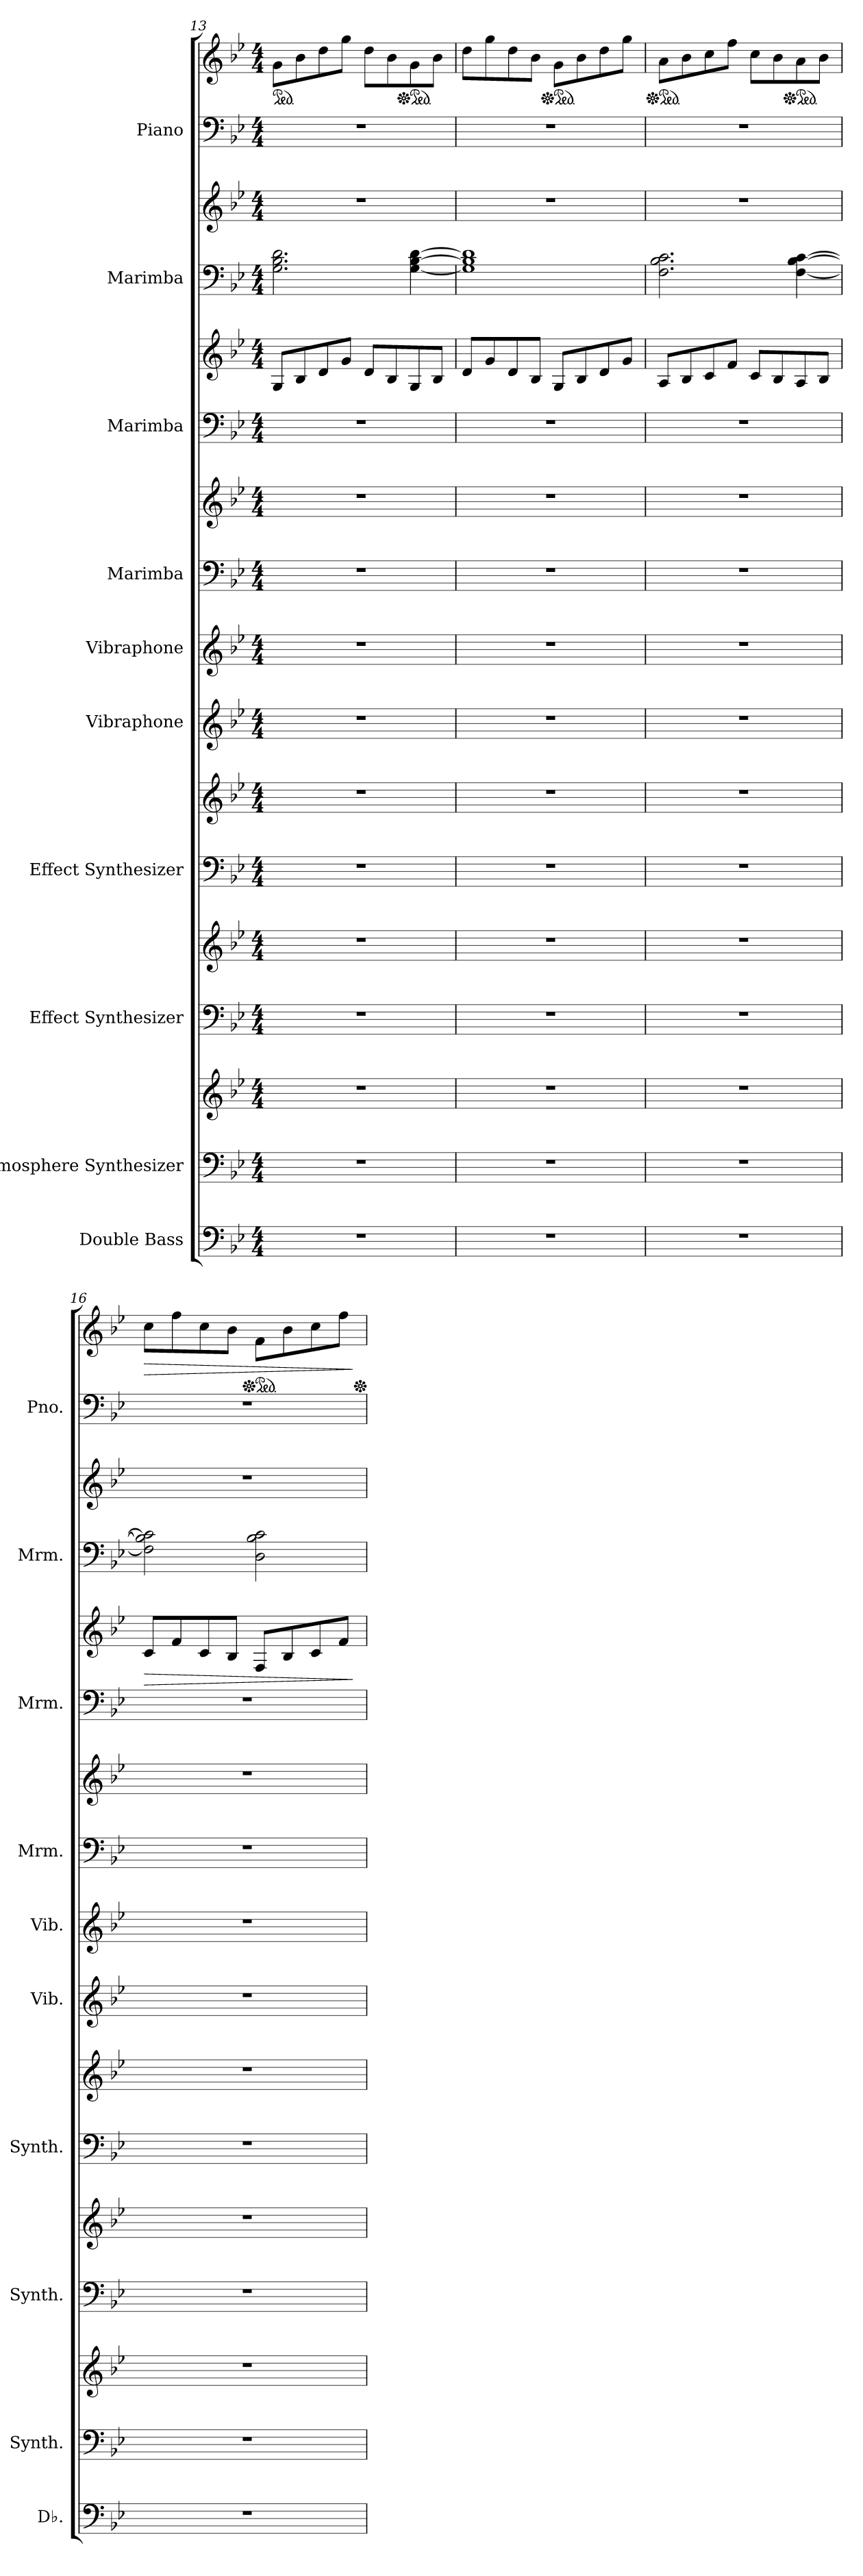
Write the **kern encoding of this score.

**kern	**kern	**kern	**kern	**kern	**kern	**kern	**kern	**kern	**kern	**kern	**kern	**kern	**dynam	**kern	**kern	**kern	**kern	**dynam
*part10	*part9	*part9	*part8	*part8	*part7	*part7	*part6	*part5	*part4	*part4	*part3	*part3	*part3	*part2	*part2	*part1	*part1	*part1
*staff17	*staff16	*staff15	*staff14	*staff13	*staff12	*staff11	*staff10	*staff9	*staff8	*staff7	*staff6	*staff5	*staff5/6	*staff4	*staff3	*staff2	*staff1	*staff1/2
*I"Double Bass	*I"Atmosphere Synthesizer	*	*I"Effect Synthesizer	*	*I"Effect Synthesizer	*	*I"Vibraphone	*I"Vibraphone	*I"Marimba	*	*I"Marimba	*	*	*I"Marimba	*	*I"Piano	*	*
*I'Db.	*I'Synth.	*	*I'Synth.	*	*I'Synth.	*	*I'Vib.	*I'Vib.	*I'Mrm.	*	*I'Mrm.	*	*	*I'Mrm.	*	*I'Pno.	*	*
*clefF4	*clefF4	*clefG2	*clefF4	*clefG2	*clefF4	*clefG2	*clefG2	*clefG2	*clefF4	*clefG2	*clefF4	*clefG2	*	*clefF4	*clefG2	*clefF4	*clefG2	*
*ITrd7c12	*	*	*	*	*	*	*	*	*	*	*	*	*	*	*	*	*	*
*k[b-e-]	*k[b-e-]	*k[b-e-]	*k[b-e-]	*k[b-e-]	*k[b-e-]	*k[b-e-]	*k[b-e-]	*k[b-e-]	*k[b-e-]	*k[b-e-]	*k[b-e-]	*k[b-e-]	*	*k[b-e-]	*k[b-e-]	*k[b-e-]	*k[b-e-]	*
*M4/4	*M4/4	*M4/4	*M4/4	*M4/4	*M4/4	*M4/4	*M4/4	*M4/4	*M4/4	*M4/4	*M4/4	*M4/4	*	*M4/4	*M4/4	*M4/4	*M4/4	*
*	*	*	*	*	*	*	*	*	*	*	*	*	*	*	*	*	*ped	*
=13	=13	=13	=13	=13	=13	=13	=13	=13	=13	=13	=13	=13	=13	=13	=13	=13	=13	=13
1r	1r	1r	1r	1r	1r	1r	1r	1r	1r	1r	1r	8G/L	.	2.G\ 2.B-\ 2.d\	1r	1r	8g\L	.
.	.	.	.	.	.	.	.	.	.	.	.	8B-/	.	.	.	.	8b-\	.
.	.	.	.	.	.	.	.	.	.	.	.	8d/	.	.	.	.	8dd\	.
.	.	.	.	.	.	.	.	.	.	.	.	8g/J	.	.	.	.	8gg\J	.
.	.	.	.	.	.	.	.	.	.	.	.	8d/L	.	.	.	.	8dd\L	.
.	.	.	.	.	.	.	.	.	.	.	.	8B-/	.	.	.	.	8b-\	.
*	*	*	*	*	*	*	*	*	*	*	*	*	*	*	*	*	*Xped	*
*	*	*	*	*	*	*	*	*	*	*	*	*	*	*	*	*	*ped	*
.	.	.	.	.	.	.	.	.	.	.	.	8G/	.	[4G\ [4B-\ [4d\	.	.	8g\	.
.	.	.	.	.	.	.	.	.	.	.	.	8B-/J	.	.	.	.	8b-\J	.
=14	=14	=14	=14	=14	=14	=14	=14	=14	=14	=14	=14	=14	=14	=14	=14	=14	=14	=14
1r	1r	1r	1r	1r	1r	1r	1r	1r	1r	1r	1r	8d/L	.	1G] 1B-] 1d]	1r	1r	8dd\L	.
.	.	.	.	.	.	.	.	.	.	.	.	8g/	.	.	.	.	8gg\	.
.	.	.	.	.	.	.	.	.	.	.	.	8d/	.	.	.	.	8dd\	.
.	.	.	.	.	.	.	.	.	.	.	.	8B-/J	.	.	.	.	8b-\J	.
*	*	*	*	*	*	*	*	*	*	*	*	*	*	*	*	*	*Xped	*
*	*	*	*	*	*	*	*	*	*	*	*	*	*	*	*	*	*ped	*
.	.	.	.	.	.	.	.	.	.	.	.	8G/L	.	.	.	.	8g\L	.
.	.	.	.	.	.	.	.	.	.	.	.	8B-/	.	.	.	.	8b-\	.
.	.	.	.	.	.	.	.	.	.	.	.	8d/	.	.	.	.	8dd\	.
.	.	.	.	.	.	.	.	.	.	.	.	8g/J	.	.	.	.	8gg\J	.
=15	=15	=15	=15	=15	=15	=15	=15	=15	=15	=15	=15	=15	=15	=15	=15	=15	=15	=15
*	*	*	*	*	*	*	*	*	*	*	*	*	*	*	*	*	*Xped	*
*	*	*	*	*	*	*	*	*	*	*	*	*	*	*	*	*	*ped	*
1r	1r	1r	1r	1r	1r	1r	1r	1r	1r	1r	1r	8A/L	.	2.F\ 2.B-\ 2.c\	1r	1r	8a\L	.
.	.	.	.	.	.	.	.	.	.	.	.	8B-/	.	.	.	.	8b-\	.
.	.	.	.	.	.	.	.	.	.	.	.	8c/	.	.	.	.	8cc\	.
.	.	.	.	.	.	.	.	.	.	.	.	8f/J	.	.	.	.	8ff\J	.
.	.	.	.	.	.	.	.	.	.	.	.	8c/L	.	.	.	.	8cc\L	.
.	.	.	.	.	.	.	.	.	.	.	.	8B-/	.	.	.	.	8b-\	.
*	*	*	*	*	*	*	*	*	*	*	*	*	*	*	*	*	*Xped	*
*	*	*	*	*	*	*	*	*	*	*	*	*	*	*	*	*	*ped	*
.	.	.	.	.	.	.	.	.	.	.	.	8A/	.	[4F\ [4B-\ [4c\	.	.	8a\	.
.	.	.	.	.	.	.	.	.	.	.	.	8B-/J	.	.	.	.	8b-\J	.
=16	=16	=16	=16	=16	=16	=16	=16	=16	=16	=16	=16	=16	=16	=16	=16	=16	=16	=16
!	!	!	!	!	!	!	!	!	!	!	!	!	!LO:HP:b	!	!	!	!	!LO:HP:b
1r	1r	1r	1r	1r	1r	1r	1r	1r	1r	1r	1r	8c/L	>	2F\] 2B-\] 2c\]	1r	1r	8cc\L	>
.	.	.	.	.	.	.	.	.	.	.	.	8f/	.	.	.	.	8ff\	.
.	.	.	.	.	.	.	.	.	.	.	.	8c/	.	.	.	.	8cc\	.
.	.	.	.	.	.	.	.	.	.	.	.	8B-/J	.	.	.	.	8b-\J	.
*	*	*	*	*	*	*	*	*	*	*	*	*	*	*	*	*	*Xped	*
*	*	*	*	*	*	*	*	*	*	*	*	*	*	*	*	*	*ped	*
.	.	.	.	.	.	.	.	.	.	.	.	8F/L	.	2D\ 2B-\ 2c\	.	.	8f\L	.
.	.	.	.	.	.	.	.	.	.	.	.	8B-/	.	.	.	.	8b-\	.
.	.	.	.	.	.	.	.	.	.	.	.	8c/	.	.	.	.	8cc\	.
.	.	.	.	.	.	.	.	.	.	.	.	8f/J	.	.	.	.	8ff\J	.
.	.	.	.	.	.	.	.	.	.	.	.	.	]	.	.	.	.	]
*	*	*	*	*	*	*	*	*	*	*	*	*	*	*	*	*	*Xped	*
=	=	=	=	=	=	=	=	=	=	=	=	=	=	=	=	=	=	=
*-	*-	*-	*-	*-	*-	*-	*-	*-	*-	*-	*-	*-	*-	*-	*-	*-	*-	*-
